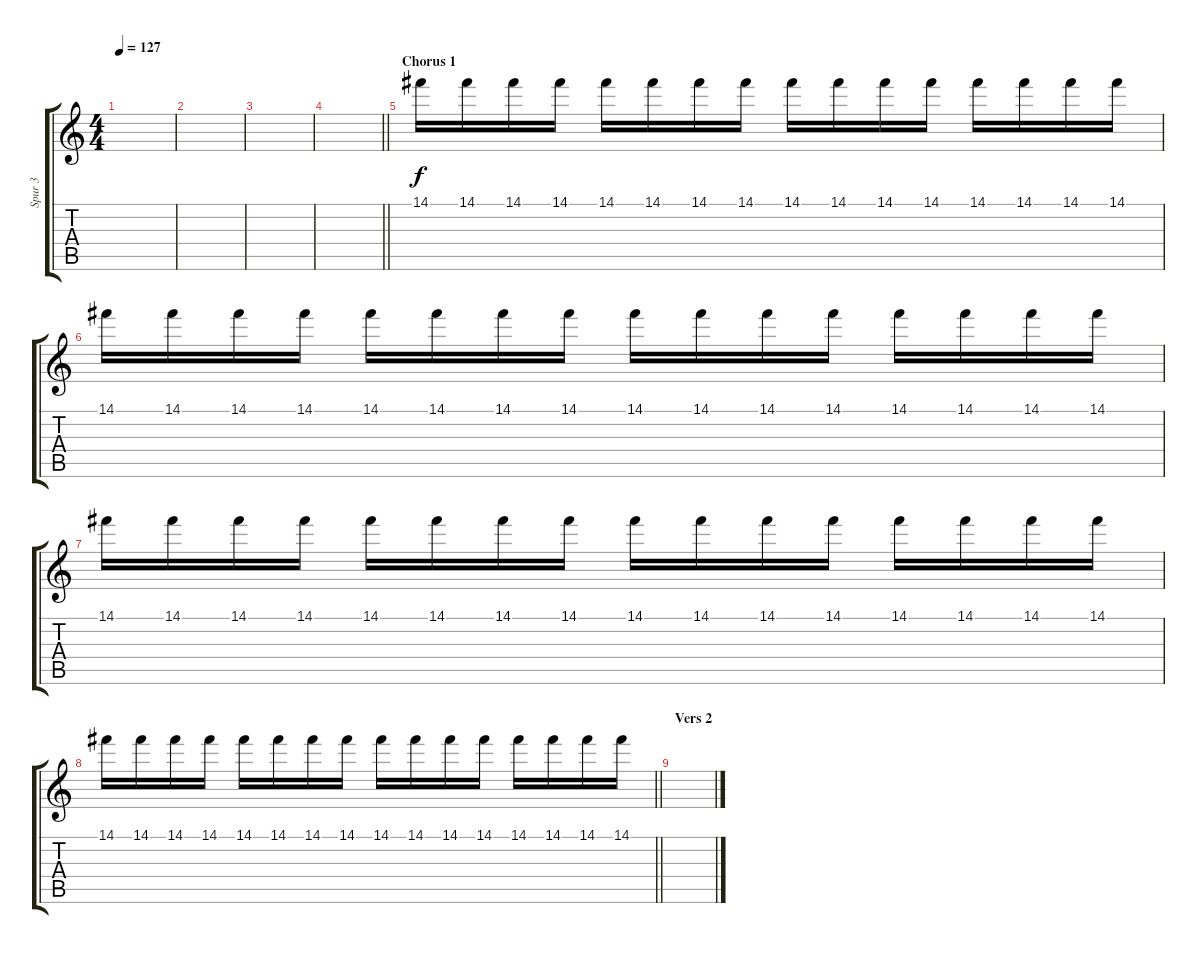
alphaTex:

\track ("Spur 3" "Spur 3") {instrument electricguitarclean}
\staff {score tabs}
\tuning (E4 B3 G3 D3 A2 E2) {hide}
\ts (4 4)
\tempo 127
\clef g2
\ks c
|
|
|
\barLineRight lightlight
|
\section ("" "Chorus 1")
14.1.16 14.1.16 14.1.16 14.1.16 14.1.16 14.1.16 14.1.16 14.1.16 14.1.16 14.1.16 14.1.16 14.1.16 14.1.16 14.1.16 14.1.16 14.1.16 |
14.1.16 14.1.16 14.1.16 14.1.16 14.1.16 14.1.16 14.1.16 14.1.16 14.1.16 14.1.16 14.1.16 14.1.16 14.1.16 14.1.16 14.1.16 14.1.16 |
14.1.16 14.1.16 14.1.16 14.1.16 14.1.16 14.1.16 14.1.16 14.1.16 14.1.16 14.1.16 14.1.16 14.1.16 14.1.16 14.1.16 14.1.16 14.1.16 |
\barLineRight lightlight
14.1.16 14.1.16 14.1.16 14.1.16 14.1.16 14.1.16 14.1.16 14.1.16 14.1.16 14.1.16 14.1.16 14.1.16 14.1.16 14.1.16 14.1.16 14.1.16 |
\section ("" "Vers 2")
